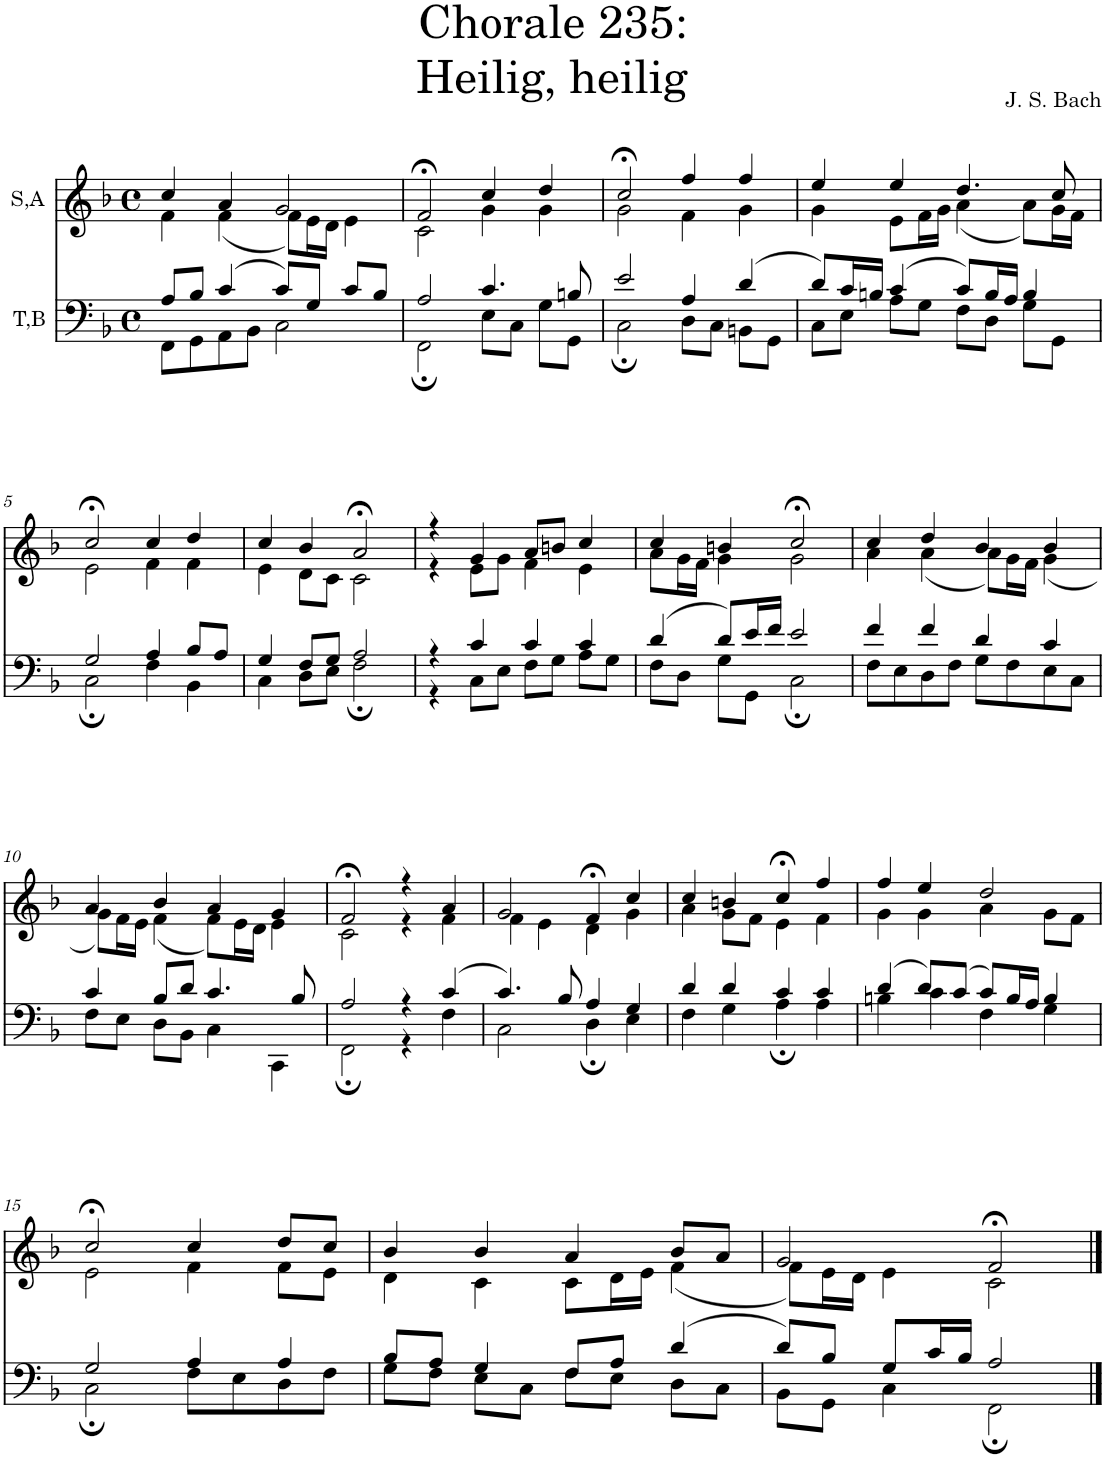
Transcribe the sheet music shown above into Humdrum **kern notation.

**kern	**kern
*part2	*part1
*staff2	*staff1
*I"T,B	*I"S,A
*clefF4	*clefG2
*k[b-]	*k[b-]
*M4/4	*M4/4
*met(c)	*met(c)
=1	=1
*^	*^
8A/L	8FF\L	4cc/	4f\
8B-/J	8GG\	.	.
(>4c/	8AA\	4a/	(<4f\
.	8BB-\J	.	.
8c/L)	2C\	2g/	8f\L)
8G/J	.	.	16e\L
.	.	.	16d\JJ
8c/L	.	.	4e\
8B-/J	.	.	.
=2	=2	=2	=2
2A/	2FF;\	2f;</	2c\
4.c/	8E\L	4cc/	4g\
.	8C\J	.	.
.	8G\L	4dd/	4g\
8Bn/	8GG\J	.	.
=3	=3	=3	=3
2e/	2C;\	2cc;</	2g\
4A/	8D\L	4ff/	4f\
.	8C\J	.	.
(>4d/	8BBn\L	4ff/	4g\
.	8GG\J	.	.
=4	=4	=4	=4
8d/L)	8C\L	4ee/	4g\
16c/L	8E\J	.	.
16Bn/JJ	.	.	.
(>4c/	8A\L	4ee/	8e\L
.	8G\J	.	16f\L
.	.	.	16g\JJ
8c/L)	8F\L	4.dd/	(<4a\
16B/L	8D\J	.	.
16A/JJ	.	.	.
4B/	8G\L	.	8a\L)
.	8GG\J	8cc/	16g\L
.	.	.	16f\JJ
!!LO:LB:g=z	!!
=5	=5	=5	=5
2G/	2C;\	2cc;</	2e\
4A/	4F\	4cc/	4f\
8B-/L	4BB-\	4dd/	4f\
8A/J	.	.	.
=6	=6	=6	=6
4G/	4C\	4cc/	4e\
8F/L	8D\L	4b-/	8d\L
8G/J	8E\J	.	8c\J
2A/	2F;\	2a;</	2c\
=7	=7	=7	=7
4r	4r	4r	4r
4c/	8C\L	4g/	8e\L
.	8E\J	.	8g\J
4c/	8F\L	8a/L	4f\
.	8G\J	8bn/J	.
4c/	8A\L	4cc/	4e\
.	8G\J	.	.
=8	=8	=8	=8
(>4d/	8F\L	4cc/	8a\L
.	8D\J	.	16g\L
.	.	.	16f\JJ
8d/L)	8G\L	4bn/	4g\
16e/L	8GG\J	.	.
16f/JJ	.	.	.
2e/	2C;\	2cc;</	2g\
=9	=9	=9	=9
4f/	8F\L	4cc/	4a\
.	8E\	.	.
4f/	8D\	4dd/	(<4a\
.	8F\J	.	.
4d/	8G\L	4b-/	8a\L)
.	8F\	.	16g\L
.	.	.	16f\JJ
4c/	8E\	4b-/	(<4g\
.	8C\J	.	.
!!LO:LB:g=z	!!
=10	=10	=10	=10
4c/	8F\L	4a/	8g\L)
.	8E\J	.	16f\L
.	.	.	16e\JJ
8B-/L	8D\L	4b-/	(<4f\
8d/J	8BB-\J	.	.
4.c/	4C\	4a/	8f\L)
.	.	.	16e\L
.	.	.	16d\JJ
.	4CC\	4g/	4e\
8B-/	.	.	.
=11	=11	=11	=11
2A/	2FF;\	2f;</	2c\
4r	4r	4r	4r
(>4c/	4F\	4a/	4f\
=12	=12	=12	=12
4.c/)	2C\	2g/	4f\
.	.	.	4e\
8B-/	.	.	.
4A/	4D;\	4f;</	4d\
4G/	4E\	4cc/	4g\
=13	=13	=13	=13
4d/	4F\	4cc/	4a\
4d/	4G\	4bn/	8g\L
.	.	.	8f\J
4c/	4A;\	4cc;</	4e\
4c/	4A\	4ff/	4f\
=14	=14	=14	=14
(>4d/	4Bn\	4ff/	4g\
8d/L)	4c\	4ee/	4g\
(>8c/J	.	.	.
8c/L)	4F\	2dd/	4a\
16B/L	.	.	.
16A/JJ	.	.	.
4B/	4G\	.	8g\L
.	.	.	8f\J
!!LO:LB:g=z	!!
=15	=15	=15	=15
2G/	2C;\	2cc;</	2e\
4A/	8F\L	4cc/	4f\
.	8E\	.	.
4A/	8D\	8dd/L	8f\L
.	8F\J	8cc/J	8e\J
=16	=16	=16	=16
8B-/L	8G\L	4b-/	4d\
8A/J	8F\J	.	.
4G/	8E\L	4b-/	4c\
.	8C\J	.	.
8F/L	8F\L	4a/	8c\L
8A/J	8E\J	.	16d\L
.	.	.	16e\JJ
(>4d/	8D\L	8b-/L	(<4f\
.	8C\J	8a/J	.
=17	=17	=17	=17
8d/L)	8BB-\L	2g/	8f\L)
8B-/J	8GG\J	.	16e\L
.	.	.	16d\JJ
8G/L	4C\	.	4e\
16c/L	.	.	.
16B-/JJ	.	.	.
2A/	2FF;\	2f;</	2c\
*v	*v	*	*
*	*v	*v
==	==
*-	*-
